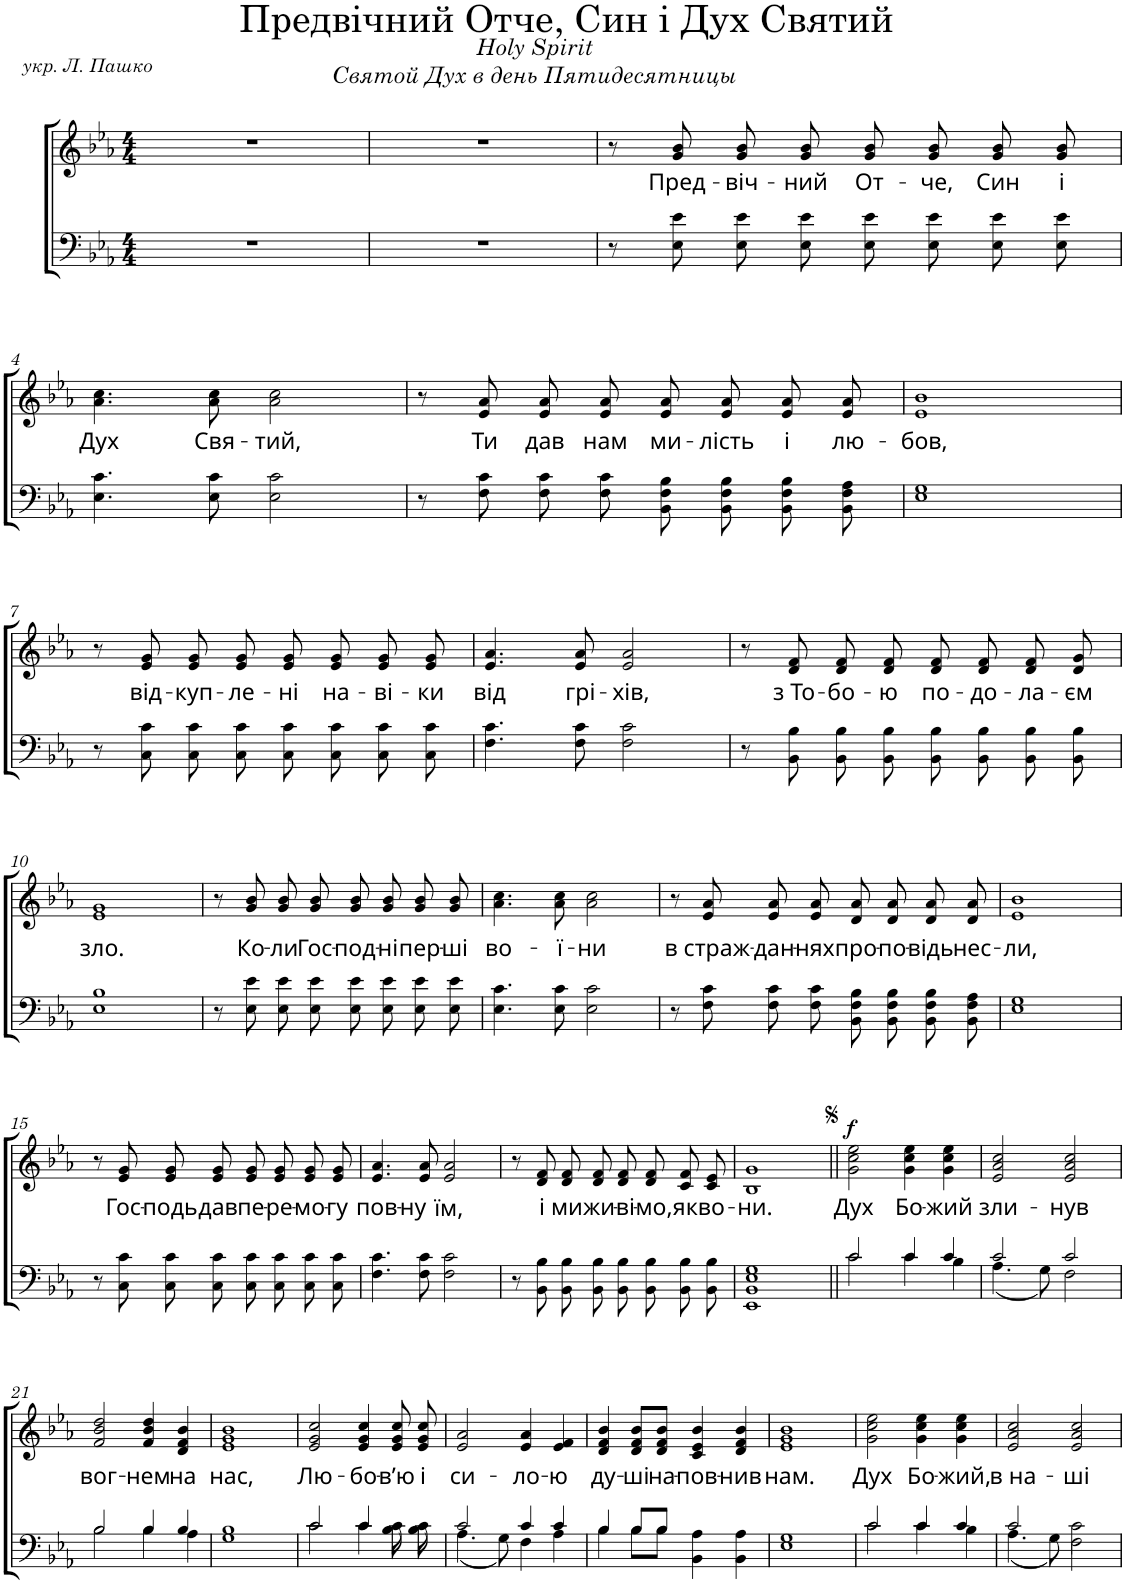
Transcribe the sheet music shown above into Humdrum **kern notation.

**kern	**kern	**kern	**kern	**text	**dynam
*part3	*part3	*part2	*part1	*part1	*part1
*staff4	*staff3	*staff2	*staff1	*staff1	*staff1
*I"Piano	*	*I"Voice	*I"Voice	*	*
*I'Pno	*	*I'V	*I'V	*	*
*stria5	*stria5	*	*	*	*
*clefF4	*clefG2	*clefF4	*clefG2	*	*
*k[b-e-a-]	*k[b-e-a-]	*k[b-e-a-]	*k[b-e-a-]	*	*
*M4/4	*M4/4	*M4/4	*M4/4	*	*
=1	=1	=1	=1	=1	=1
1r	8ee-\ 8gg\ 8bb-\L	1r	1r	.	.
.	8b-\J	.	.	.	.
.	8ee-\ 8gg\ 8bb-\L	.	.	.	.
.	8b-\J	.	.	.	.
.	8ee-\ 8gg\ 8bb-\L	.	.	.	.
.	8b-\J	.	.	.	.
.	8ee-\ 8gg\ 8bb-\L	.	.	.	.
.	8b-\J	.	.	.	.
=2	=2	=2	=2	=2	=2
1r	8ee-\ 8gg\ 8bb-\L	1r	1r	.	.
.	8b-\J	.	.	.	.
.	8ee-\ 8gg\ 8bb-\L	.	.	.	.
.	8b-\J	.	.	.	.
.	8ee-\ 8gg\ 8bb-\L	.	.	.	.
.	8b-\J	.	.	.	.
.	8ee-\ 8gg\ 8bb-\L	.	.	.	.
.	8b-\J	.	.	.	.
=3	=3	=3	=3	=3	=3
1r	8ee-\ 8gg\ 8bb-\L	8r	8r	.	.
!	!	!	!	!LO:LY:b	!
.	8b-\J	8E-\ 8e-\	8g/ 8b-/	Пред-	.
!	!	!	!	!LO:LY:b	!
.	8ee-\ 8gg\ 8bb-\L	8E-\ 8e-\	8g/ 8b-/	-віч-	.
!	!	!	!	!LO:LY:b	!
.	8b-\J	8E-\ 8e-\	8g/ 8b-/	-ний	.
!	!	!	!	!LO:LY:b	!
.	8ee-\ 8gg\ 8bb-\L	8E-\ 8e-\	8g/ 8b-/	От-	.
!	!	!	!	!LO:LY:b	!
.	8b-\J	8E-\ 8e-\	8g/ 8b-/	-че,	.
!	!	!	!	!LO:LY:b	!
.	8ee-\ 8gg\ 8bb-\L	8E-\ 8e-\	8g/ 8b-/	Син	.
!	!	!	!	!LO:LY:b	!
.	8b-\J	8E-\ 8e-\	8g/ 8b-/	і	.
!!LO:LB:g=z
=4	=4	=4	=4	=4	=4
!	!	!	!	!LO:LY:b	!
1r	8ee-\ 8ccc\L	4.E-\ 4.c\	4.a-\ 4.cc\	Дух	.
.	8cc\J	.	.	.	.
.	8ee-\ 8aa-\ 8ccc\L	.	.	.	.
!	!	!	!	!LO:LY:b	!
.	8cc\J	8E-\ 8c\	8a-\ 8cc\	Свя-	.
!	!	!	!	!LO:LY:b	!
.	8ee-\ 8ccc\L	2E-\ 2c\	2a-\ 2cc\	-тий,	.
.	8cc\J	.	.	.	.
.	8ee-\ 8aa-\ 8ccc\L	.	.	.	.
.	8cc\J	.	.	.	.
=5	=5	=5	=5	=5	=5
1r	8cc\ 8ee-\ 8aa-\L	8r	8r	.	.
!	!	!	!	!LO:LY:b	!
.	8a-\J	8F\ 8c\	8e-/ 8a-/	Ти	.
!	!	!	!	!LO:LY:b	!
.	8cc\ 8ee-\ 8aa-\L	8F\ 8c\	8e-/ 8a-/	дав	.
!	!	!	!	!LO:LY:b	!
.	8a-\J	8F\ 8c\	8e-/ 8a-/	нам	.
!	!	!	!	!LO:LY:b	!
.	8dd\ 8ff\ 8aa-\L	8BB-\ 8F\ 8B-\	8e-/ 8a-/	ми-	.
!	!	!	!	!LO:LY:b	!
.	8b-\J	8BB-\ 8F\ 8B-\	8e-/ 8a-/	-лість	.
!	!	!	!	!LO:LY:b	!
.	8dd\ 8ff\ 8aa-\L	8BB-\ 8F\ 8B-\	8e-/ 8a-/	і	.
!	!	!	!	!LO:LY:b	!
.	8b-\J	8BB-\ 8F\ 8A-\	8e-/ 8a-/	лю-	.
=6	=6	=6	=6	=6	=6
!	!	!	!	!LO:LY:b	!
*	*	*	*^	*	*
1r	8b-/ 8ee-/ 8gg/L	1E- 1G	1b-	1e-	-бов,	.
.	8g/J	.	.	.	.	.
.	8b-/ 8ee-/ 8gg/L	.	.	.	.	.
.	8g/J	.	.	.	.	.
.	8b-/ 8ee-/ 8gg/L	.	.	.	.	.
.	8g/J	.	.	.	.	.
.	8b-/ 8ee-/ 8gg/L	.	.	.	.	.
.	8g/J	.	.	.	.	.
*	*	*	*v	*v	*	*
!!LO:LB:g=z
=7	=7	=7	=7	=7	=7
1r	8cc/ 8ee-/ 8gg/L	8r	8r	.	.
!	!	!	!	!LO:LY:b	!
.	8g/J	8C\ 8c\	8e-/ 8g/	від-	.
!	!	!	!	!LO:LY:b	!
.	8cc/ 8ee-/ 8gg/L	8C\ 8c\	8e-/ 8g/	-куп-	.
!	!	!	!	!LO:LY:b	!
.	8g/J	8C\ 8c\	8e-/ 8g/	-ле-	.
!	!	!	!	!LO:LY:b	!
.	8cc/ 8ee-/ 8gg/L	8C\ 8c\	8e-/ 8g/	-ні	.
!	!	!	!	!LO:LY:b	!
.	8g/J	8C\ 8c\	8e-/ 8g/	на-	.
!	!	!	!	!LO:LY:b	!
.	8cc/ 8ee-/ 8gg/L	8C\ 8c\	8e-/ 8g/	-ві-	.
!	!	!	!	!LO:LY:b	!
.	8g/J	8C\ 8c\	8e-/ 8g/	-ки	.
=8	=8	=8	=8	=8	=8
!	!	!	!	!LO:LY:b	!
1r	8cc\ 8ee-\ 8aa-\L	4.F\ 4.c\	4.e-/ 4.a-/	від	.
.	8a-\J	.	.	.	.
.	8cc\ 8ee-\ 8aa-\L	.	.	.	.
!	!	!	!	!LO:LY:b	!
.	8a-\J	8F\ 8c\	8e-/ 8a-/	грі-	.
!	!	!	!	!LO:LY:b	!
.	8cc\ 8ee-\ 8aa-\L	2F\ 2c\	2e-/ 2a-/	-хів,	.
.	8a-\J	.	.	.	.
.	8cc\ 8ee-\ 8aa-\L	.	.	.	.
.	8a-\J	.	.	.	.
=9	=9	=9	=9	=9	=9
1r	8b-/ 8dd/ 8ff/L	8r	8r	.	.
!	!	!	!	!LO:LY:b	!
.	8f/J	8BB-\ 8B-\	8d/ 8f/	з То-	.
!	!	!	!	!LO:LY:b	!
.	8b-/ 8dd/ 8ff/L	8BB-\ 8B-\	8d/ 8f/	-бо-	.
!	!	!	!	!LO:LY:b	!
.	8f/J	8BB-\ 8B-\	8d/ 8f/	-ю	.
!	!	!	!	!LO:LY:b	!
.	8ff\L	8BB-\ 8B-\	8d/ 8f/	по-	.
!	!	!	!	!LO:LY:b	!
.	8f\J	8BB-\ 8B-\	8d/ 8f/	-до-	.
!	!	!	!	!LO:LY:b	!
.	8dd/ 8ff/L	8BB-\ 8B-\	8d/ 8f/	-ла-	.
!	!	!	!	!LO:LY:b	!
.	8f/J	8BB-\ 8B-\	8d/ 8g/	-єм	.
!!LO:LB:g=z
=10	=10	=10	=10	=10	=10
*	*	*^	*	*	*
!	!	!	!	!	!LO:LY:b	!
2r	8g/ 8b-/ 8ee-/L	1B-	1E-	1e- 1g	зло.	.
.	8e-/J	.	.	.	.	.
.	8g/ 8b-/ 8ee-/L	.	.	.	.	.
.	8e-/J	.	.	.	.	.
4r	8g/ 8b-/ 8ee-/L	.	.	.	.	.
.	8e-/J	.	.	.	.	.
8r	8g/ 8b-/ 8ee-/L	.	.	.	.	.
8B-	8e-/J	.	.	.	.	.
*	*	*v	*v	*	*	*
=11	=11	=11	=11	=11	=11
2.e-	8ee-\ 8gg\ 8bb-\L	8r	8r	.	.
!	!	!	!	!LO:LY:b	!
.	8b-\J	8E-\ 8e-\	8g/ 8b-/	Ко-	.
!	!	!	!	!LO:LY:b	!
.	8ee-\ 8gg\ 8bb-\L	8E-\ 8e-\	8g/ 8b-/	-ли	.
!	!	!	!	!LO:LY:b	!
.	8b-\J	8E-\ 8e-\	8g/ 8b-/	Гос-	.
!	!	!	!	!LO:LY:b	!
.	8ee-\ 8gg\ 8bb-\L	8E-\ 8e-\	8g/ 8b-/	-под-	.
!	!	!	!	!LO:LY:b	!
.	8b-\J	8E-\ 8e-\	8g/ 8b-/	-ні	.
!	!	!	!	!LO:LY:b	!
16g\LL	8ee-\ 8gg\ 8bb-\L	8E-\ 8e-\	8g/ 8b-/	пер-	.
16f\J	.	.	.	.	.
!	!	!	!	!LO:LY:b	!
8e-\J	8b-\J	8E-\ 8e-\	8g/ 8b-/	-ші	.
=12	=12	=12	=12	=12	=12
!	!	!	!	!LO:LY:b	!
[2.e-	8ee-\ 8aa-\ 8ccc\L	4.E-\ 4.c\	4.a-\ 4.cc\	во-	.
.	8cc\J	.	.	.	.
.	8ee-\ 8aa-\ 8ccc\L	.	.	.	.
!	!	!	!	!LO:LY:b	!
.	8cc\J	8E-\ 8c\	8a-\ 8cc\	-ї-	.
!	!	!	!	!LO:LY:b	!
.	8ee-\ 8aa-\ 8ccc\L	2E-\ 2c\	2a-\ 2cc\	-ни	.
.	8cc\J	.	.	.	.
8e-\L]	8ee-\ 8aa-\ 8ccc\L	.	.	.	.
8A-\J	8cc\J	.	.	.	.
=13	=13	=13	=13	=13	=13
4.F	8cc\ 8ee-\ 8aa-\L	8r	8r	.	.
!	!	!	!	!LO:LY:b	!
.	8b-\J	8F\ 8c\	8e-/ 8a-/	в страж-	.
!	!	!	!	!LO:LY:b	!
.	8cc\ 8ee-\ 8aa-\L	8F\ 8c\	8e-/ 8a-/	-дан-	.
!	!	!	!	!LO:LY:b	!
8F	8b-\J	8F\ 8c\	8e-/ 8a-/	-нях	.
!	!	!	!	!LO:LY:b	!
4.B-	8cc\ 8ee-\ 8aa-\L	8BB-\ 8F\ 8B-\	8d/ 8a-/	про-	.
!	!	!	!	!LO:LY:b	!
.	8b-\J	8BB-\ 8F\ 8B-\	8d/ 8a-/	-по-	.
!	!	!	!	!LO:LY:b	!
.	8cc\ 8ee-\ 8aa-\L	8BB-\ 8F\ 8B-\	8d/ 8a-/	-відь	.
!	!	!	!	!LO:LY:b	!
8BB-	8b-\J	8BB-\ 8F\ 8A-\	8d/ 8a-/	нес-	.
=14	=14	=14	=14	=14	=14
!	!	!	!	!LO:LY:b	!
*	*	*	*^	*	*
[2.E-	8b-/ 8ee-/ 8gg/L	1E- 1G	1b-	1e-	-ли,	.
.	8g/J	.	.	.	.	.
.	8b-/ 8ee-/ 8gg/L	.	.	.	.	.
.	8g/J	.	.	.	.	.
.	8b-/ 8ee-/ 8gg/L	.	.	.	.	.
.	8g/J	.	.	.	.	.
8E-\L]	8b-/ 8ee-/ 8gg/L	.	.	.	.	.
8D\J	8g/J	.	.	.	.	.
*	*	*	*v	*v	*	*
!!LO:LB:g=z
=15	=15	=15	=15	=15	=15
2.C	8cc/ 8ee-/ 8gg/L	8r	8r	.	.
!	!	!	!	!LO:LY:b	!
.	8g/J	8C\ 8c\	8e-/ 8g/	Гос-	.
!	!	!	!	!LO:LY:b	!
.	8cc/ 8ee-/ 8gg/L	8C\ 8c\	8e-/ 8g/	-подь	.
!	!	!	!	!LO:LY:b	!
.	8g/J	8C\ 8c\	8e-/ 8g/	дав	.
!	!	!	!	!LO:LY:b	!
.	8cc/ 8ee-/ 8gg/L	8C\ 8c\	8e-/ 8g/	пе-	.
!	!	!	!	!LO:LY:b	!
.	8g/J	8C\ 8c\	8e-/ 8g/	-ре-	.
!	!	!	!	!LO:LY:b	!
16G\LL	8cc/ 8ee-/ 8gg/L	8C\ 8c\	8e-/ 8g/	-мо-	.
16F\J	.	.	.	.	.
!	!	!	!	!LO:LY:b	!
8E-\J	8g/J	8C\ 8c\	8e-/ 8g/	-гу	.
=16	=16	=16	=16	=16	=16
!	!	!	!	!LO:LY:b	!
[2.F	8cc\ 8ee-\ 8aa-\L	4.F\ 4.c\	4.e-/ 4.a-/	пов-	.
.	8a-\J	.	.	.	.
.	8cc\ 8ee-\ 8aa-\L	.	.	.	.
!	!	!	!	!LO:LY:b	!
.	8a-\J	8F\ 8c\	8e-/ 8a-/	-ну	.
!	!	!	!	!LO:LY:b	!
.	8cc\ 8ee-\ 8aa-\L	2F\ 2c\	2e-/ 2a-/	їм,	.
.	8a-\J	.	.	.	.
8F/L]	8cc\ 8ee-\ 8aa-\L	.	.	.	.
8FF/J	8a-\J	.	.	.	.
=17	=17	=17	=17	=17	=17
[>2.BB-	8b-/ 8dd/ 8ff/L	8r	8r	.	.
!	!	!	!	!LO:LY:b	!
.	8f/J	8BB-\ 8B-\	8d/ 8f/	і	.
!	!	!	!	!LO:LY:b	!
.	8b-/ 8dd/ 8ff/L	8BB-\ 8B-\	8d/ 8f/	ми	.
!	!	!	!	!LO:LY:b	!
.	8f/J	8BB-\ 8B-\	8d/ 8f/	жи-	.
!	!	!	!	!LO:LY:b	!
.	8b-/ 8dd/ 8ff/L	8BB-\ 8B-\	8d/ 8f/	-ві-	.
!	!	!	!	!LO:LY:b	!
.	8f/J	8BB-\ 8B-\	8d/ 8f/	-мо,	.
!	!	!	!	!LO:LY:b	!
8BB-/L]	8b-/ 8dd/ 8ff/L	8BB-\ 8B-\	8c/ 8f/	як	.
!	!	!	!	!LO:LY:b	!
8BB-/J	8f/J	8BB-\ 8B-\	8c/ 8e-/	во-	.
=18	=18	=18	=18	=18	=18
*	*	*^	*	*	*
!	!	!	!	!	!LO:LY:b	!
*	*	*	*	*^	*	*
[>2.E-	8g/ 8b-/ 8ee-/L	1EE- 1E- 1G	1BB-	1g	1B-	-ни.	.
.	8e-/J	.	.	.	.	.	.
.	8g/ 8b-/ 8ee-/L	.	.	.	.	.	.
.	8e-/J	.	.	.	.	.	.
.	8g/ 8b-/ 8ee-/L	.	.	.	.	.	.
.	8e-/J	.	.	.	.	.	.
8E-\L]	8g/ 8b-/ 8ee-/L	.	.	.	.	.	.
8D\J	8e-/J	.	.	.	.	.	.
*	*	*	*	*v	*v	*	*
=19||	=19||	=19||	=19||	=19||	=19||	=19||
*^	*	*	*	*	*	*
!	!	!	!	!	!	!LO:LY:b	!LO:DY:a
1C	8C\L	8r	2c/	2c\	2g\ 2cc\ 2ee-\	Дух	f
.	8G\J	8e-	.	.	.	.	.
.	8c\L	8g/L	.	.	.	.	.
.	8e-\J	8cc/J	.	.	.	.	.
!	!	!	!	!	!	!LO:LY:b	!
.	8g\L	8ee-\L	4c/	4c\	4g\ 4cc\ 4ee-\	Бо-	.
.	8e-\J	8cc\J	.	.	.	.	.
!	!	!	!	!	!	!LO:LY:b	!
.	8c\L	8g/L	4c/	4B-\	4g\ 4cc\ 4ee-\	-жий	.
.	8B-\J	8e-/J	.	.	.	.	.
=20	=20	=20	=20	=20	=20	=20	=20
!	!	!	!	!	!	!LO:LY:b	!
*v	*v	*	*	*	*	*	*
4.A-	8cc\L	2c/	(4.A-\	2e-/ 2a-/ 2cc/	зли-	.
.	8a-\J	.	.	.	.	.
.	8e-/L	.	.	.	.	.
8G	8c/J	.	8G\)	.	.	.
!	!	!	!	!	!LO:LY:b	!
4.F	8cc/L	2c/	2F\	2e-/ 2a-/ 2cc/	-нув	.
.	8g/J	.	.	.	.	.
.	8e-/L	.	.	.	.	.
8FF	8c/J	.	.	.	.	.
!!LO:LB:g=z
=21	=21	=21	=21	=21	=21	=21
*^	*	*	*	*	*	*
!	!	!	!	!	!	!LO:LY:b	!
1BB-	8BB-\L	8r	2B-/	2B-\	2f/ 2b-/ 2dd/	вог-	.
.	8F\J	8d	.	.	.	.	.
.	8B-\L	8a-/L	.	.	.	.	.
.	8d\J	8b-/J	.	.	.	.	.
!	!	!	!	!	!	!LO:LY:b	!
.	8f\L	8dd\L	4B-/	4B-\	4f/ 4b-/ 4dd/	-нем	.
.	8d\J	8b-\J	.	.	.	.	.
!	!	!	!	!	!	!LO:LY:b	!
.	8B-\L	8f/L	4B-/	4A-\	4d/ 4f/ 4b-/	на	.
.	8A-\J	8d/J	.	.	.	.	.
*	*	*	*v	*v	*	*	*
=22	=22	=22	=22	=22	=22	=22
!	!	!	!	!	!LO:LY:b	!
*v	*v	*	*	*	*	*
4.G	8ee-\L	1G 1B-	1e- 1g 1b-	нас,	.
.	8b-\J	.	.	.	.
.	8g/L	.	.	.	.
8F	8e-/J	.	.	.	.
4.E-	8b-/L	.	.	.	.
.	8g/J	.	.	.	.
.	8e-/L	.	.	.	.
8D	8B-/J	.	.	.	.
=23	=23	=23	=23	=23	=23
*^	*	*^	*	*	*
!	!	!	!	!	!	!LO:LY:b	!
1C	8C\L	8r	2c/	2c\	2e-/ 2g/ 2cc/	Лю-	.
.	8G\J	8e-	.	.	.	.	.
.	8c\L	8g/L	.	.	.	.	.
.	8e-\J	8cc/J	.	.	.	.	.
!	!	!	!	!	!	!LO:LY:b	!
.	8g\L	8ee-\L	4c/	4c\	4e-/ 4g/ 4cc/	-бо-	.
.	8e-\J	8cc\J	.	.	.	.	.
!	!	!	!	!	!	!LO:LY:b	!
.	8c\L	8g/L	8c\	8B-\	8e-/ 8g/ 8cc/	-вʼю	.
!	!	!	!	!	!	!LO:LY:b	!
.	8B-\J	8e-/J	8c\	8B-\	8e-/ 8g/ 8cc/	і	.
=24	=24	=24	=24	=24	=24	=24	=24
!	!	!	!	!	!	!LO:LY:b	!
*v	*v	*	*	*	*	*	*
4.A-	8cc\L	2c/	(4.A-\	2e-/ 2a-/	си-	.
.	8a-\J	.	.	.	.	.
.	8e-/L	.	.	.	.	.
8G	8c/J	.	8G\)	.	.	.
!	!	!	!	!	!LO:LY:b	!
4.F	8ee-\L	4c/	4F\	4e-/ 4a-/	-ло-	.
.	8cc\J	.	.	.	.	.
!	!	!	!	!	!LO:LY:b	!
.	8a-/L	4c/	4A-\	4e-/ 4f/	-ю	.
8FF	8e-/J	.	.	.	.	.
=25	=25	=25	=25	=25	=25	=25
*^	*	*	*	*	*	*
!	!	!	!	!	!	!LO:LY:b	!
1BB-	8BB-\L	8r	4B-/	4B-\	4d/ 4f/ 4b-/	ду-	.
.	8F\J	8d	.	.	.	.	.
!	!	!	!	!	!	!LO:LY:b	!
.	8B-\L	8f/L	8B-/L	8B-\L	8d/ 8f/ 8b-/L	-ші	.
!	!	!	!	!	!	!LO:LY:b	!
.	8c\J	8b-/J	8B-/J	8B-\J	8d/ 8f/ 8b-/J	на-	.
!	!	!	!	!	!	!LO:LY:b	!
.	8f\L	8a-\L	4A-\	4BB-\	4c/ 4e-/ 4b-/	-пов-	.
.	8d\J	8cc\J	.	.	.	.	.
!	!	!	!	!	!	!LO:LY:b	!
.	8B-\L	8dd\L	4A-\	4BB-\	4d/ 4f/ 4b-/	-нив	.
.	8A-\J	8b-\J	.	.	.	.	.
*	*	*	*v	*v	*	*	*
=26	=26	=26	=26	=26	=26	=26
!	!	!	!	!	!LO:LY:b	!
*v	*v	*	*	*	*	*
4.G	8ee-\L	1E- 1G	1e- 1g 1b-	нам.	.
.	8b-\J	.	.	.	.
.	8g/L	.	.	.	.
8F	8e-/J	.	.	.	.
4.E-	8b-/L	.	.	.	.
.	8g/J	.	.	.	.
.	8e-/L	.	.	.	.
8D	8B-/J	.	.	.	.
=27	=27	=27	=27	=27	=27
*^	*	*^	*	*	*
!	!	!	!	!	!	!LO:LY:b	!
1C	8C\L	8r	2c/	2c\	2g\ 2cc\ 2ee-\	Дух	.
.	8G\J	8e-	.	.	.	.	.
.	8c\L	8g/L	.	.	.	.	.
.	8e-\J	8cc/J	.	.	.	.	.
!	!	!	!	!	!	!LO:LY:b	!
.	8g\L	8ee-\L	4c/	4c\	4g\ 4cc\ 4ee-\	Бо-	.
.	8e-\J	8cc\J	.	.	.	.	.
!	!	!	!	!	!	!LO:LY:b	!
.	8c\L	8g/L	4c/	4B-\	4g\ 4cc\ 4ee-\	-жий,	.
.	8B-\J	8e-/J	.	.	.	.	.
=28	=28	=28	=28	=28	=28	=28	=28
!	!	!	!	!	!	!LO:LY:b	!
*v	*v	*	*	*	*	*	*
4.A-	8cc\L	2c/	(4.A-\	2e-/ 2a-/ 2cc/	в на-	.
.	8a-\J	.	.	.	.	.
.	8e-/L	.	.	.	.	.
8G	8c/J	.	8G\)	.	.	.
!	!	!	!	!	!LO:LY:b	!
4.F	8cc/L	2c\	2F\	2e-/ 2a-/ 2cc/	-ші	.
.	8g/J	.	.	.	.	.
.	8e-/L	.	.	.	.	.
8FF	8c/J	.	.	.	.	.
*	*	*v	*v	*	*	*
=	=	=	=	=	=
*-	*-	*-	*-	*-	*-
